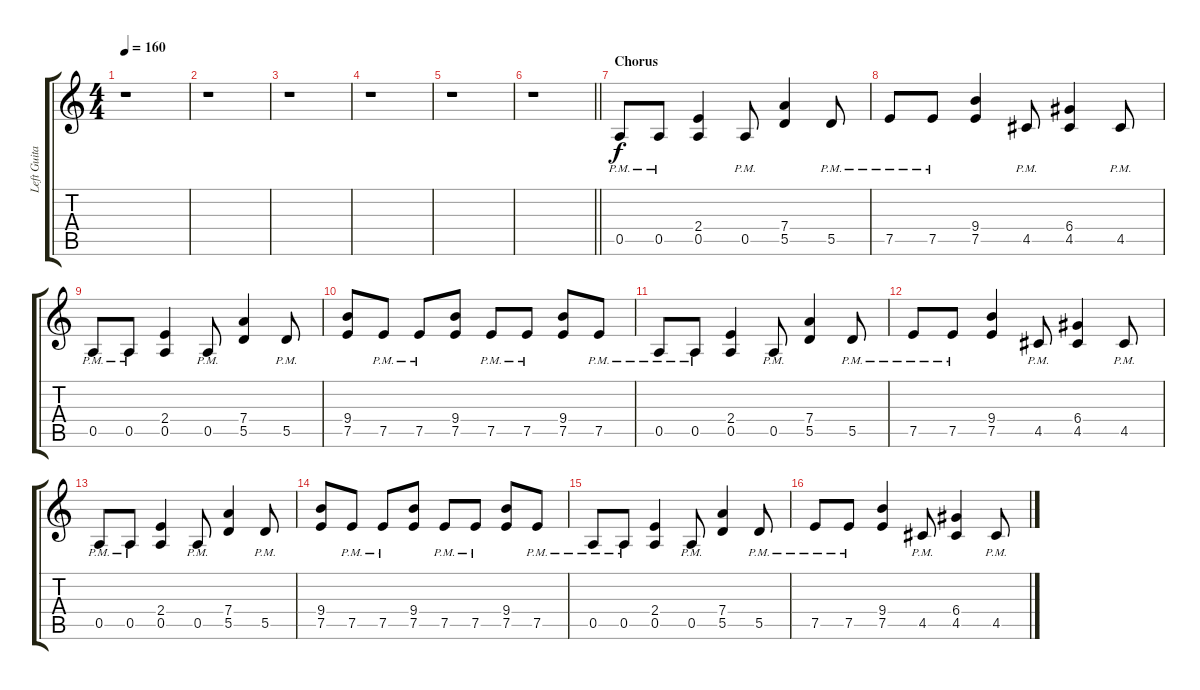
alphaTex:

\track ("Left Guitar" "Left Guita") {instrument distortionguitar}
\staff {score tabs}
\tuning (E4 B3 G3 D3 A2 E2) {hide}
\ts (4 4)
\tempo 160
\clef g2
\ks c
r.1{dy f} |
r.1 |
r.1 |
r.1 |
r.1 |
\barLineRight lightlight
r.1 |
\section ("" "Chorus")
0.5{pm}.8{volume 12} 0.5{pm}.8 (2.4 0.5).4 0.5{pm}.8 (7.4 5.5).4 5.5{pm}.8 |
7.5{pm}.8 7.5{pm}.8 (9.4 7.5).4 4.5{pm}.8 (6.4 4.5).4 4.5{pm}.8 |
0.5{pm}.8 0.5{pm}.8 (2.4 0.5).4 0.5{pm}.8 (7.4 5.5).4 5.5{pm}.8 |
(9.4 7.5).8 7.5{pm}.8 7.5{pm}.8 (9.4 7.5).8 7.5{pm}.8 7.5{pm}.8 (9.4 7.5).8 7.5{pm}.8 |
0.5{pm}.8 0.5{pm}.8 (2.4 0.5).4 0.5{pm}.8 (7.4 5.5).4 5.5{pm}.8 |
7.5{pm}.8 7.5{pm}.8 (9.4 7.5).4 4.5{pm}.8 (6.4 4.5).4 4.5{pm}.8 |
0.5{pm}.8 0.5{pm}.8 (2.4 0.5).4 0.5{pm}.8 (7.4 5.5).4 5.5{pm}.8 |
(9.4 7.5).8 7.5{pm}.8 7.5{pm}.8 (9.4 7.5).8 7.5{pm}.8 7.5{pm}.8 (9.4 7.5).8 7.5{pm}.8 |
0.5{pm}.8 0.5{pm}.8 (2.4 0.5).4 0.5{pm}.8 (7.4 5.5).4 5.5{pm}.8 |
7.5{pm}.8 7.5{pm}.8 (9.4 7.5).4 4.5{pm}.8 (6.4 4.5).4 4.5{pm}.8
